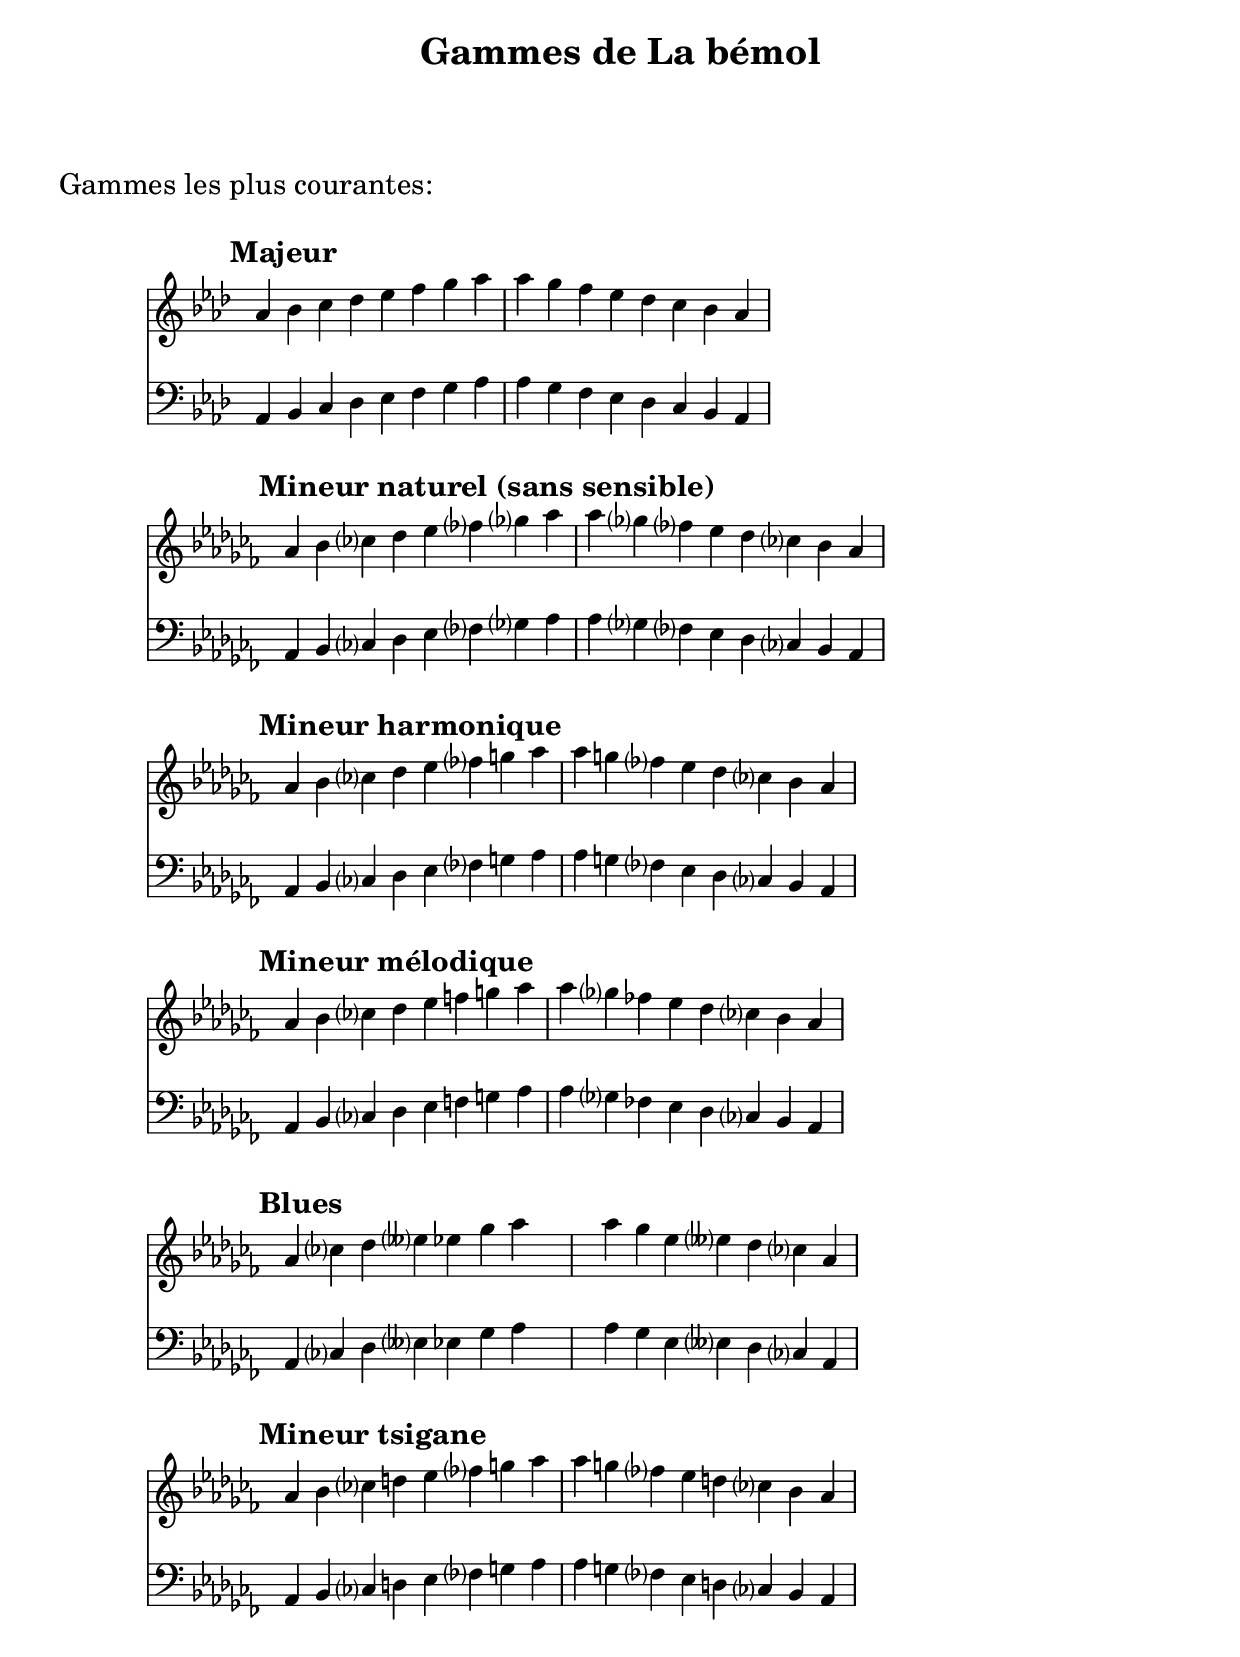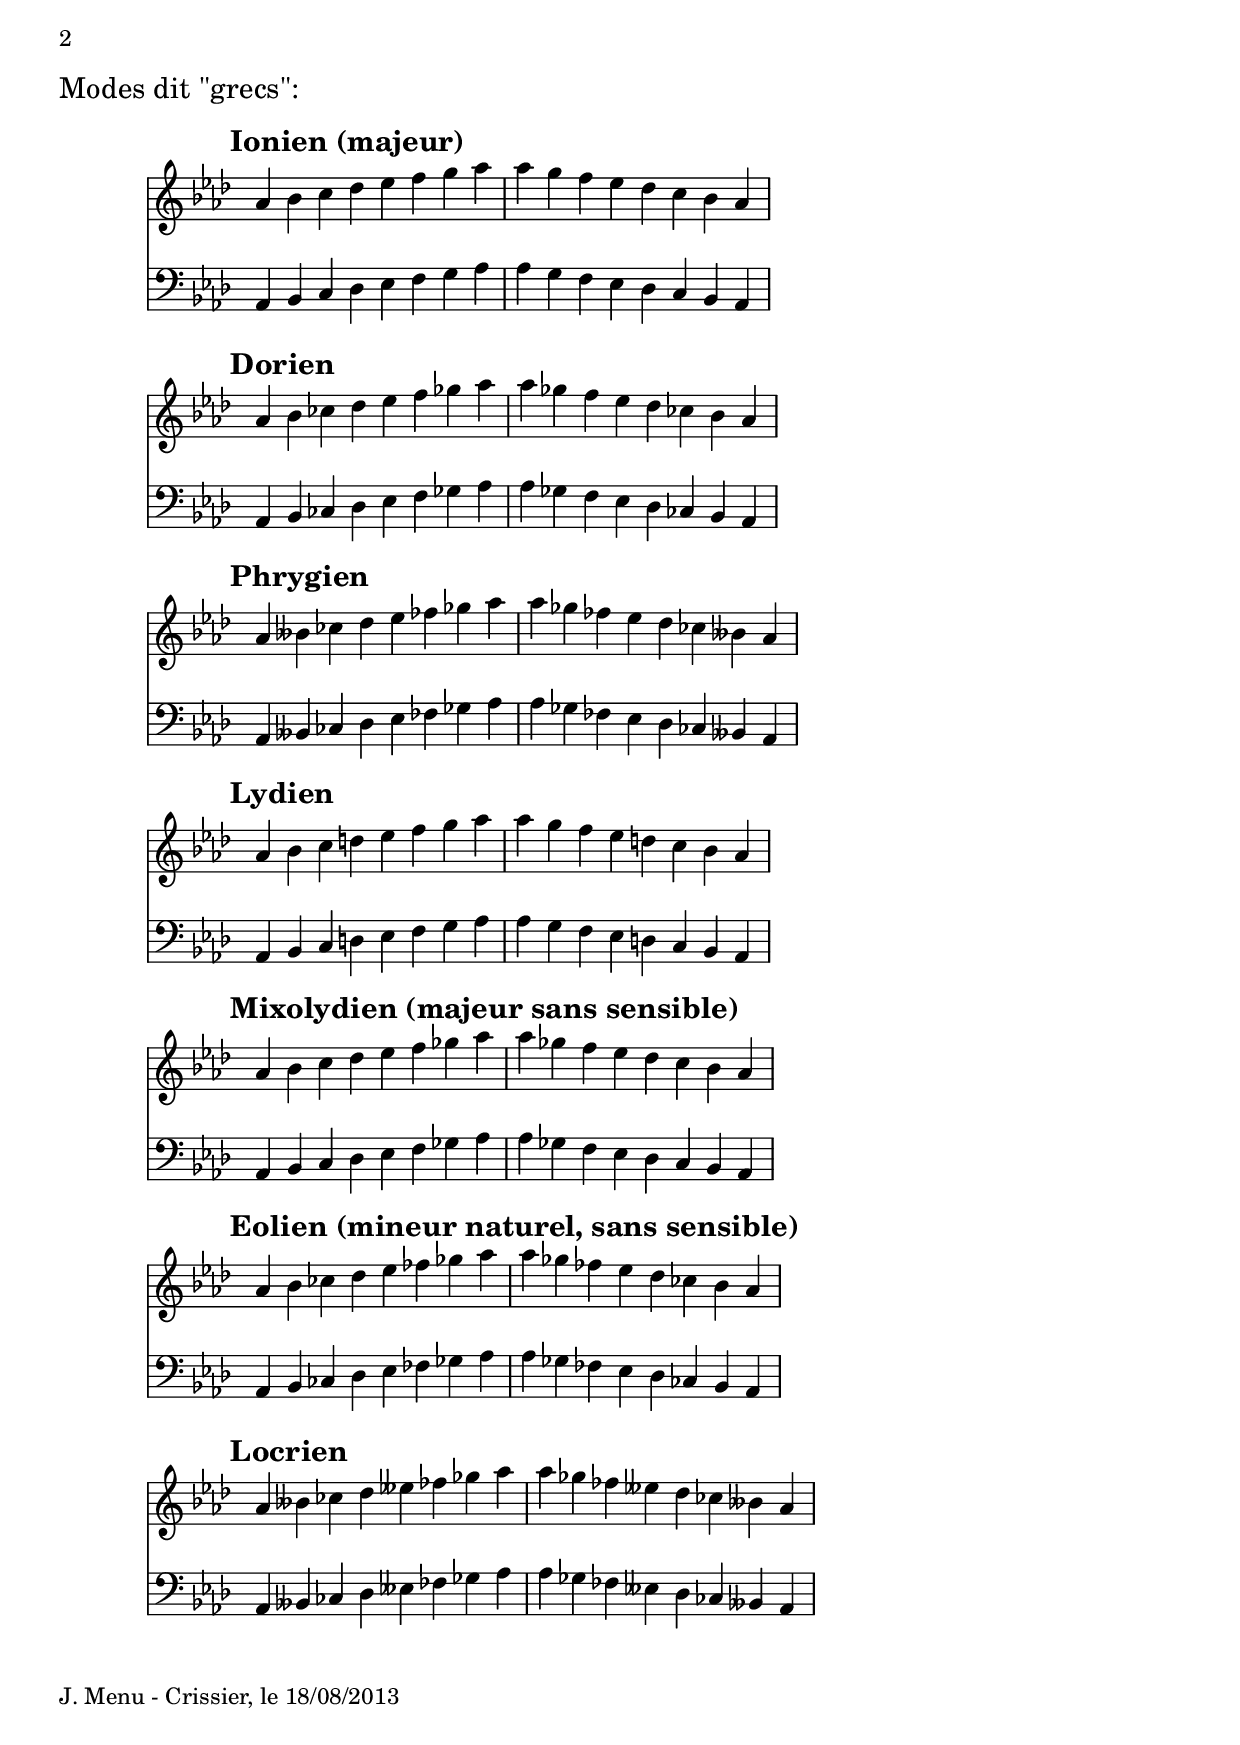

% -------------------------------------------------------------------------

\include "../CommonSettings.ly"


% -------------------------------------------------------------------------

\markup \vspace #2

\markup {\huge "Gammes les plus courantes:"}

\markup \vspace #1


% -------------------------------------------------------------------------
% Some usual scales
% -------------------------------------------------------------------------


aesMajor = {
<<
  \new Staff {
    \clef treble
    \key aes \major
    \myStaffAndTimeSettings
    \myTempoMark #2.0 #"Majeur"
    \transpose c aes 
    \relative c' {
      \CMajorScale
    }
  }

  \new Staff {
    \clef bass
    \key aes \major
    \myStaffAndTimeSettings
    \transpose c aes 
    \relative c, {
      \CMajorScale
    }
  }
>>
}


% -------------------------------------------------------------------------

aesNaturalMinor = {
<<
  \new Staff {
    \clef treble
    \key aes \minor
    \myStaffAndTimeSettings
    \myTempoMark #2.0 #"Mineur naturel (sans sensible)"
    \transpose c aes 
    \relative c' {
      \CNaturalMinorScale
    }
  }

  \new Staff {
    \clef bass
    \key aes \minor
    \myStaffAndTimeSettings
    \transpose c aes 
    \relative c, {
      \CNaturalMinorScale
    }
  }
>>
}


% -------------------------------------------------------------------------

aesHarmonicMinor = {
<<
  \new Staff {
    \clef treble
    \key aes \minor
    \myStaffAndTimeSettings
    \myTempoMark #2.0 #"Mineur harmonique"
    \transpose c aes 
    \relative c' {
      \CHarmonicMinorScale
    }
  }

  \new Staff {
    \clef bass
    \key aes \minor
    \myStaffAndTimeSettings
    \transpose c aes 
    \relative c, {
      \CHarmonicMinorScale
    }
  }
>>
}


% -------------------------------------------------------------------------

aesMelodicMinor = {
<<
  \new Staff {
    \clef treble
    \key aes \minor
    \myStaffAndTimeSettings
    \myTempoMark #2.0 #"Mineur mélodique"
    \transpose c aes 
    \relative c' {
      \CMelodicMinorScale
    }
  }

  \new Staff {
    \clef bass
    \key aes \minor
    \myStaffAndTimeSettings
    \transpose c aes 
    \relative c, {
      \CMelodicMinorScale
    }
  }
>>
}


% -------------------------------------------------------------------------

aesDorianMinor = {
<<
  \new Staff {
    \clef treble
    \key aes \minor
    \myStaffAndTimeSettings
    \myTempoMark #2.0 #"Mineur dorien"
    \transpose c aes 
    \relative c' {
      \CDorianMinorScale
    }
  }

  \new Staff {
    \clef bass
    \key aes \minor
    \myStaffAndTimeSettings
    \transpose c aes 
    \relative c, {
      \CDorianMinorScale
    }
  }
>>
}


% -------------------------------------------------------------------------

aesPhrygianMinor = {
<<
  \new Staff {
    \clef treble
    \key aes \minor
    \myStaffAndTimeSettings
    \myTempoMark #2.0 #"Mineur phrygien"
    \transpose c aes 
    \relative c' {
      \CPhrygianMinorScale
    }
  }

  \new Staff {
    \clef bass
    \key aes \minor
    \myStaffAndTimeSettings
    \transpose c aes 
    \relative c, {
      \CPhrygianMinorScale
    }
  }
>>
}


% -------------------------------------------------------------------------

aesBlues = {
<<
  \new Staff {
    \clef treble
    \key aes \minor
    \myStaffAndTimeSettings
    \myTempoMark #2.0 #"Blues"
    \transpose c aes 
    \relative c' {
      \CBluesScale
    }
  }

  \new Staff {
    \clef bass
    \key aes \minor
    \myStaffAndTimeSettings
    \myTempoMark #2.0 #"Blues"
    \transpose c aes 
    \relative c, {
      \CBluesScale
    }
  }
>>
}


% -------------------------------------------------------------------------

aesGypsyMinor = {
<<
  \new Staff {
    \clef treble
    \key aes \minor
    \myStaffAndTimeSettings
    \myTempoMark #2.0 #"Mineur tsigane"
    \transpose c aes 
    \relative c' {
      \CGypsyScale
    }
  }

  \new Staff {
    \clef bass
    \key aes \minor
    \myStaffAndTimeSettings
    \myTempoMark #2.0 #"Mineur tsigane"
    \transpose c aes 
    \relative c, {
      \CGypsyScale
    }
  }
>>
}


% -------------------------------------------------------------------------
% The so-called "greek" modes, built from the white keys of the piano
% -------------------------------------------------------------------------


aesIonian = {
<<
  \new Staff {
    \clef treble
    \key aes \major
    \myStaffAndTimeSettings
    \myTempoMark #2.0 #"Ionien (majeur)"
    \transpose c aes 
    \relative c' {
      \CIonianScale
    }
  }

  \new Staff {
    \clef bass
    \key aes \major
    \myStaffAndTimeSettings
    \transpose c aes 
    \relative c, {
      \CIonianScale
    }
  }
>>
}


aesDorian = {
<<
  \new Staff {
    \clef treble
    \key aes \major
    \myStaffAndTimeSettings
    \myTempoMark #2.0 #"Dorien"
    \transpose d aes 
    \relative c' {
      \DDorianScale
    }
  }

  \new Staff {
    \clef bass
    \key aes \major
    \myStaffAndTimeSettings
    \transpose d aes 
    \relative c, {
      \DDorianScale
    }
  }
>>
}


aesPhrygian = {
<<
  \new Staff {
    \clef treble
    \key aes \major
    \myStaffAndTimeSettings
    \myTempoMark #2.0 #"Phrygien"
    \transpose e aes 
    \relative c' {
      \EPhrygianScale
    }
  }

  \new Staff {
    \clef bass
    \key aes \major
    \myStaffAndTimeSettings
    \transpose e aes 
    \relative c, {
      \EPhrygianScale
    }
  }
>>
}


aesLydian = {
<<
  \new Staff {
    \clef treble
    \key aes \major
    \myStaffAndTimeSettings
    \myTempoMark #2.0 #"Lydien"
    \transpose f aes 
    \relative c' {
      \FLydianScale
    }
  }

  \new Staff {
    \clef bass
    \key aes \major
    \myStaffAndTimeSettings
    \transpose f aes 
    \relative c, {
      \FLydianScale
    }
  }
>>
}


aesMixolydian = {
<<
  \new Staff {
    \clef treble
    \key aes \major
    \myStaffAndTimeSettings
    \myTempoMark #2.0 #"Mixolydien (majeur sans sensible)"
    \transpose g, aes 
    \relative c' {
      \GMixolydianScale
    }
  }

  \new Staff {
    \clef bass
    \key aes \major
    \myStaffAndTimeSettings
    \transpose g, aes 
    \relative c, {
      \GMixolydianScale
    }
  }
>>
}


aesEolian = {
<<
  \new Staff {
    \clef treble
    \key aes \major
    \myStaffAndTimeSettings
    \myTempoMark #2.0 #"Eolien (mineur naturel, sans sensible)"
    \transpose a, aes 
    \relative c' {
      \AEolianScale
    }
  }

  \new Staff {
    \clef bass
    \key aes \major
    \myStaffAndTimeSettings
    \transpose a, aes 
    \relative c, {
      \AEolianScale
    }
  }
>>
}


aesLocrian = {
<<
  \new Staff {
    \clef treble
    \key aes \major
    \myStaffAndTimeSettings
    \myTempoMark #2.0 #"Locrien"
    \transpose b, aes 
    \relative c' {
      \BLocrianScale
    }
  }

  \new Staff {
    \clef bass
    \key aes \major
    \myStaffAndTimeSettings
    \transpose b, aes 
    \relative c, {
      \BLocrianScale
    }
  }
>>
}


% -------------------------------------------------------------------------

\header{
  title = "Gammes de La bémol"
  subtitle = " "
}


% -------------------------------------------------------------------------

\score {
  \aesMajor
}

\score {
  \aesNaturalMinor
}

\score {
  \aesHarmonicMinor
}

\score {
  \aesMelodicMinor
}

\score {
  \aesBlues
}

\score {
  \aesGypsyMinor
}


% -------------------------------------------------------------------------

\markup \vspace #2

\pageBreak

\markup \vspace #0.5

\markup {\huge "Modes dit \"grecs\":"}

\markup \vspace #0.5


% -------------------------------------------------------------------------

\score {
  \aesIonian
}

\score {
  \aesDorian
}

\score {
  \aesPhrygian
}

\score {
  \aesLydian
}

\score {
  \aesMixolydian
}

\score {
  \aesEolian
}

\score {
  \aesLocrian
}


% -------------------------------------------------------------------------


\markup \vspace #1
\markup {J. Menu - Crissier, le 18/08/2013}
